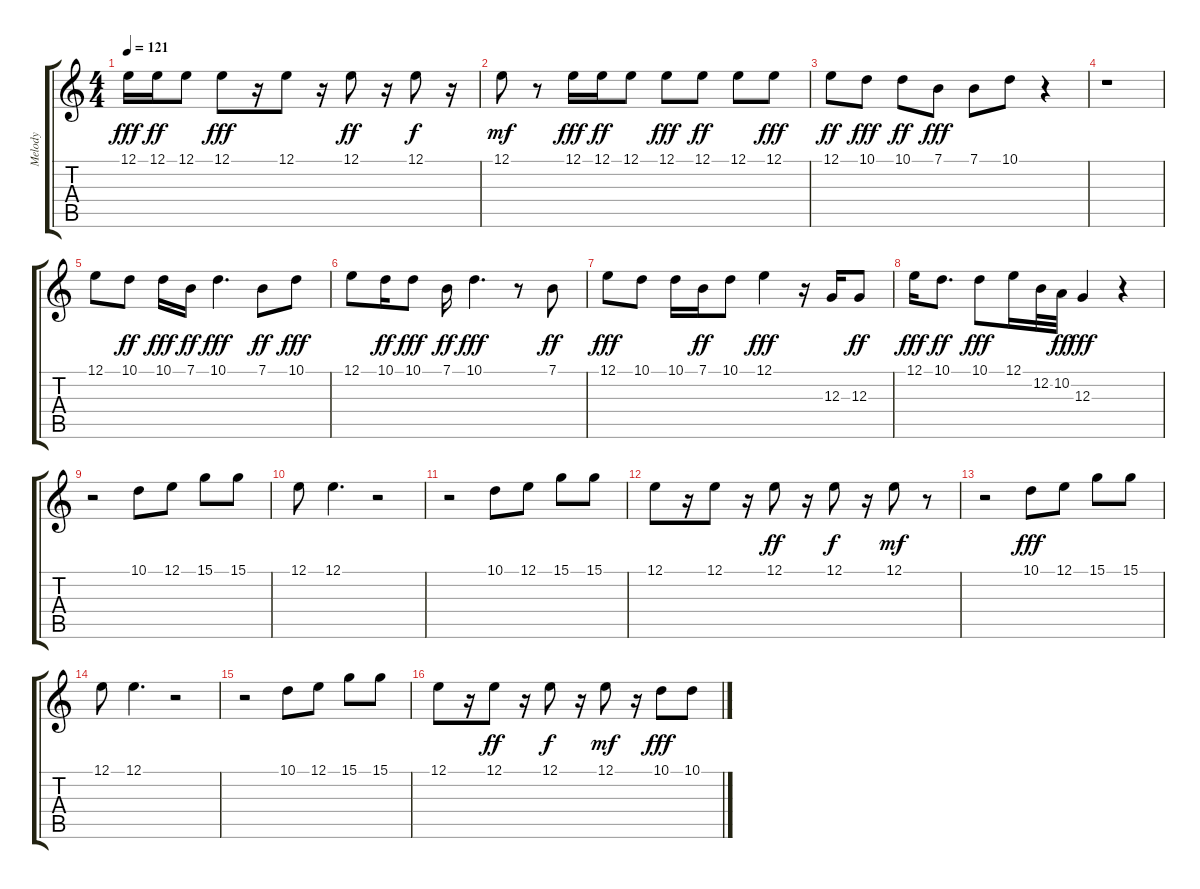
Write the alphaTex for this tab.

\track ("Melody" "Melody") {instrument flute}
\staff {score tabs}
\tuning (E4 B3 G3 D3 A2 E2) {hide}
\ts (4 4)
\tempo 121
\clef g2
\ks c
12.1.16{dy fff} 12.1.16{dy ff} 12.1.8 12.1.8{dy fff} r.16 12.1.8 r.16 12.1.8{dy ff} r.16 12.1.8{dy f} r.16 |
12.1.8{dy mf} r.8 12.1.16{dy fff} 12.1.16{dy ff} 12.1.8 12.1.8{dy fff} 12.1.8{dy ff} 12.1.8 12.1.8{dy fff} |
12.1.8{dy ff} 10.1.8{dy fff} 10.1.8{dy ff} 7.1.8{dy fff} 7.1.8 10.1.8 r.4 |
r.1 |
12.1.8 10.1.8{dy ff} 10.1.16{dy fff} 7.1.16{dy ff} 10.1.4{d dy fff} 7.1.8{dy ff} 10.1.8{dy fff} |
12.1.8 10.1.16{dy ff} 10.1.8{dy fff} 7.1.16{dy ff} 10.1.4{d dy fff} r.8 7.1.8{dy ff} |
12.1.8{dy fff} 10.1.8 10.1.16 7.1.16{dy ff} 10.1.8 12.1.4{dy fff} r.16 12.3.16 12.3.8{dy ff} |
12.1.16{dy fff} 10.1.8{d dy ff} 10.1.8{dy fff} 12.1.16 12.2.32 10.2.32{dy ff} 12.3.4{dy fff} r.4 |
r.2 10.1.8 12.1.8 15.1.8 15.1.8 |
12.1.8 12.1.4{d} r.2 |
r.2 10.1.8 12.1.8 15.1.8 15.1.8 |
12.1.8 r.16 12.1.8 r.16 12.1.8{dy ff} r.16 12.1.8{dy f} r.16 12.1.8{dy mf} r.8 |
r.2 10.1.8{dy fff} 12.1.8 15.1.8 15.1.8 |
12.1.8 12.1.4{d} r.2 |
r.2 10.1.8 12.1.8 15.1.8 15.1.8 |
12.1.8 r.16 12.1.8{dy ff} r.16 12.1.8{dy f} r.16 12.1.8{dy mf} r.16 10.1.8{dy fff} 10.1.8
